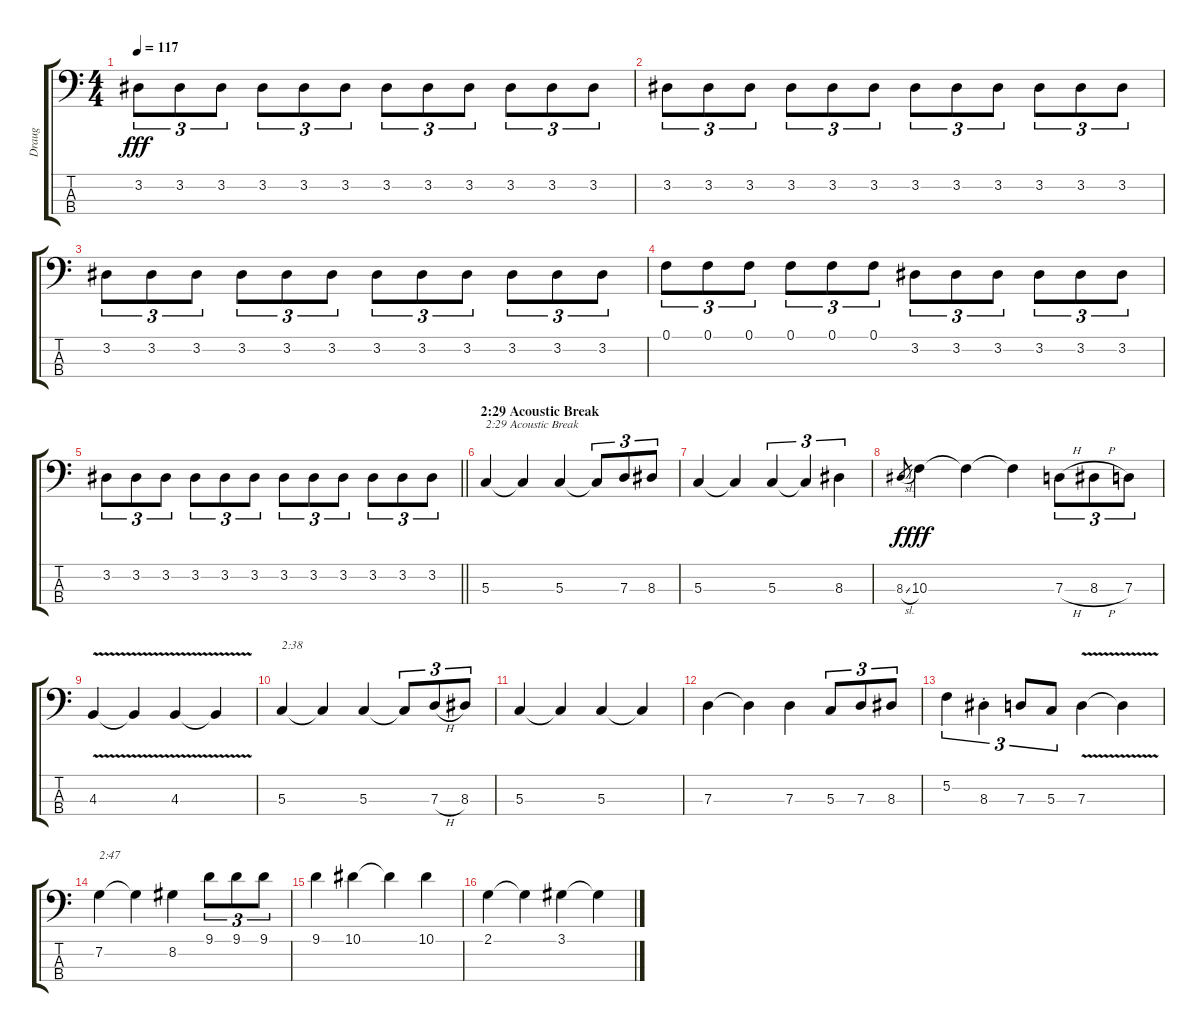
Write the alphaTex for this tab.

\track ("Draug" "Draug") {instrument synthbass2}
\staff {score tabs}
\tuning (F2 C2 G1 D1) {hide}
\ts (4 4)
\tempo 117
\clef f4
\ks c
3.2.8{tu (3 2) dy fff} 3.2.8{tu (3 2)} 3.2.8{tu (3 2)} 3.2.8{tu (3 2)} 3.2.8{tu (3 2)} 3.2.8{tu (3 2)} 3.2.8{tu (3 2)} 3.2.8{tu (3 2)} 3.2.8{tu (3 2)} 3.2.8{tu (3 2)} 3.2.8{tu (3 2)} 3.2.8{tu (3 2)} |
3.2.8{tu (3 2)} 3.2.8{tu (3 2)} 3.2.8{tu (3 2)} 3.2.8{tu (3 2)} 3.2.8{tu (3 2)} 3.2.8{tu (3 2)} 3.2.8{tu (3 2)} 3.2.8{tu (3 2)} 3.2.8{tu (3 2)} 3.2.8{tu (3 2)} 3.2.8{tu (3 2)} 3.2.8{tu (3 2)} |
3.2.8{tu (3 2)} 3.2.8{tu (3 2)} 3.2.8{tu (3 2)} 3.2.8{tu (3 2)} 3.2.8{tu (3 2)} 3.2.8{tu (3 2)} 3.2.8{tu (3 2)} 3.2.8{tu (3 2)} 3.2.8{tu (3 2)} 3.2.8{tu (3 2)} 3.2.8{tu (3 2)} 3.2.8{tu (3 2)} |
0.1.8{tu (3 2)} 0.1.8{tu (3 2)} 0.1.8{tu (3 2)} 0.1.8{tu (3 2)} 0.1.8{tu (3 2)} 0.1.8{tu (3 2)} 3.2.8{tu (3 2)} 3.2.8{tu (3 2)} 3.2.8{tu (3 2)} 3.2.8{tu (3 2)} 3.2.8{tu (3 2)} 3.2.8{tu (3 2)} |
\barLineRight lightlight
3.2.8{tu (3 2)} 3.2.8{tu (3 2)} 3.2.8{tu (3 2)} 3.2.8{tu (3 2)} 3.2.8{tu (3 2)} 3.2.8{tu (3 2)} 3.2.8{tu (3 2)} 3.2.8{tu (3 2)} 3.2.8{tu (3 2)} 3.2.8{tu (3 2)} 3.2.8{tu (3 2)} 3.2.8{tu (3 2)} |
\section ("" "2:29 Acoustic Break")
5.3.4{txt "2:29 Acoustic Break"} 5.3{t}.4 5.3.4 5.3{t}.8{tu (3 2)} 7.3.8{tu (3 2)} 8.3.8{tu (3 2)} |
5.3.4 5.3{t}.4 5.3.4{tu (3 2)} 5.3{t}.4{tu (3 2)} 8.3.4{tu (3 2)} |
8.3{sl}.8{gr dy f} 10.3.4{dy fff} 10.3{t}.4 10.3{t}.4 7.3{h}.8{tu (3 2)} 8.3{h}.8{tu (3 2)} 7.3.8{tu (3 2)} |
4.3{v}.4 4.3{t}.4 4.3{v}.4 4.3{t}.4 |
5.3.4{txt "2:38"} 5.3{t}.4 5.3.4 5.3{t}.8{tu (3 2)} 7.3{h}.8{tu (3 2)} 8.3.8{tu (3 2)} |
5.3.4 5.3{t}.4 5.3.4 5.3{t}.4 |
7.3.4 7.3{t}.4 7.3.4 5.3.8{tu (3 2)} 7.3.8{tu (3 2)} 8.3.8{tu (3 2)} |
5.2.4{tu (3 2)} 8.3{st}.4{tu (3 2)} 7.3.8{tu (3 2)} 5.3.8{tu (3 2)} 7.3{v}.4 7.3{t}.4 |
7.2.4{txt "2:47"} 7.2{t}.4 8.2.4 9.1.8{tu (3 2)} 9.1.8{tu (3 2)} 9.1.8{tu (3 2)} |
9.1.4 10.1.4 10.1{t}.4 10.1.4 |
2.1.4 2.1{t}.4 3.1.4 3.1{t}.4
